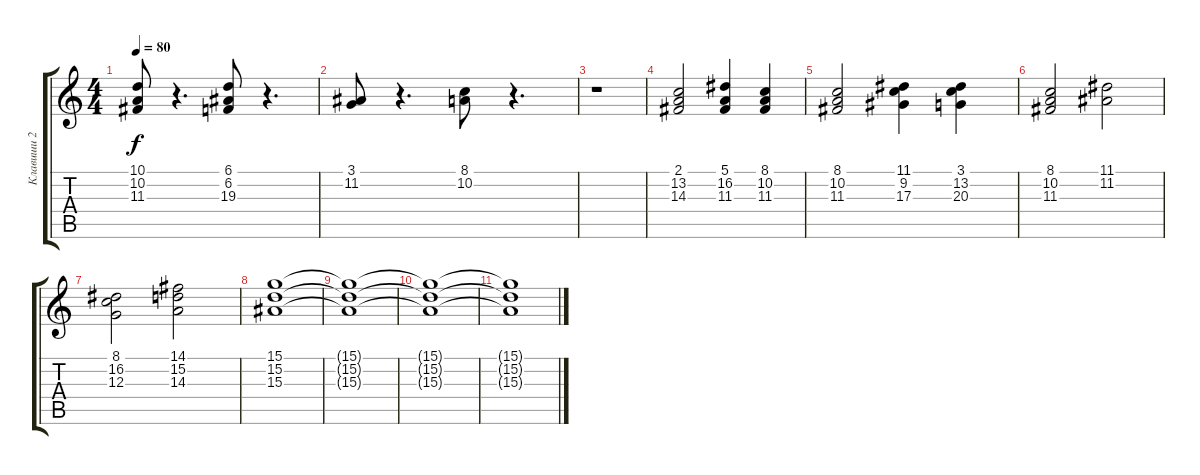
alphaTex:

\track ("Клавиши 2" "Клавиши 2") {instrument choiraahs}
\staff {score tabs}
\tuning (E4 B3 G3 D3 A2 E2) {hide}
\ts (4 4)
\tempo 80
\clef g2
\ks c
(10.1 10.2 11.3).8{dy f} r.4{d} (6.1 6.2 19.3).8 r.4{d} |
(3.1 11.2).8 r.4{d} (8.1 10.2).8 r.4{d} |
r.1 |
(2.1 13.2 14.3).2 (5.1 16.2 11.3).4 (8.1 10.2 11.3).4 |
(8.1 10.2 11.3).2 (11.1 9.2 17.3).4 (3.1 13.2 20.3).4 |
(8.1 10.2 11.3).2 (11.1 11.2).2 |
(8.1 16.2 12.3).2 (14.1 15.2 14.3).2 |
(15.1 15.2 15.3).1 |
(15.1{t} 15.2{t} 15.3{t}).1 |
(15.1{t} 15.2{t} 15.3{t}).1 |
(15.1{t} 15.2{t} 15.3{t}).1
